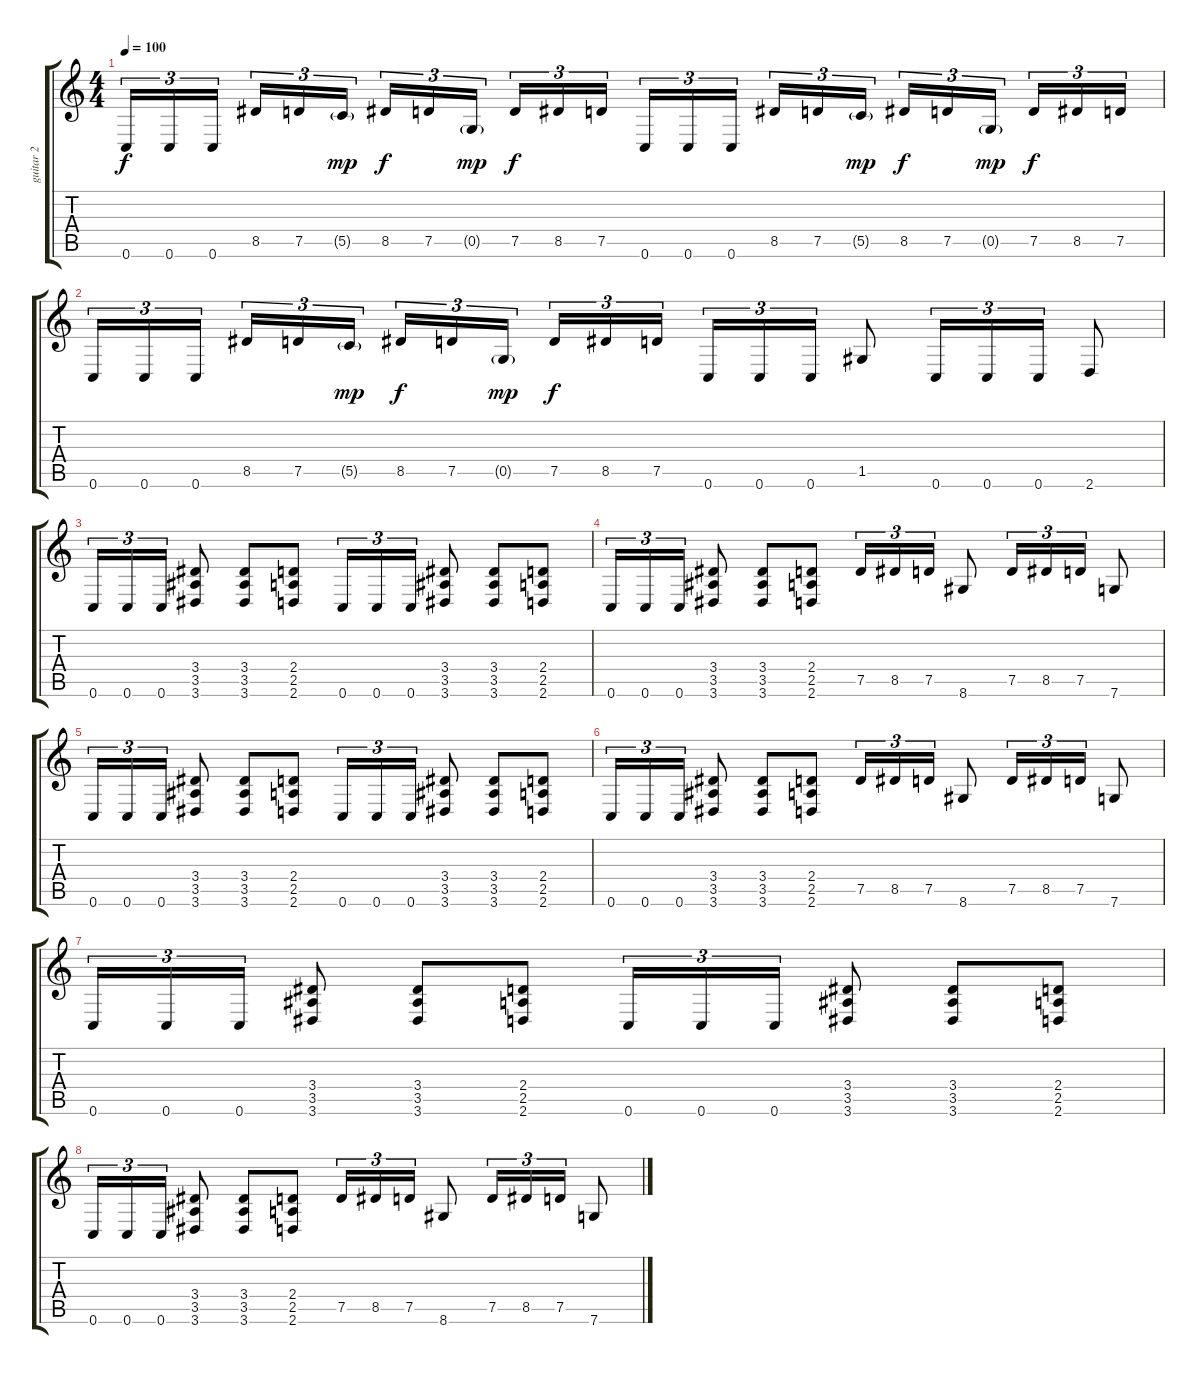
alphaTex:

\track ("guitar 2" "guitar 2") {instrument overdrivenguitar}
\staff {score tabs}
\tuning (D4 A3 F3 C3 G2 C2) {hide}
\ts (4 4)
\tempo 100
\clef g2
\ks c
0.6.16{tu (3 2) dy f} 0.6.16{tu (3 2)} 0.6.16{tu (3 2)} 8.5.16{tu (3 2)} 7.5.16{tu (3 2)} 5.5{g}.16{tu (3 2) dy mp} 8.5.16{tu (3 2) dy f} 7.5.16{tu (3 2)} 0.5{g}.16{tu (3 2) dy mp} 7.5.16{tu (3 2) dy f} 8.5.16{tu (3 2)} 7.5.16{tu (3 2)} 0.6.16{tu (3 2)} 0.6.16{tu (3 2)} 0.6.16{tu (3 2)} 8.5.16{tu (3 2)} 7.5.16{tu (3 2)} 5.5{g}.16{tu (3 2) dy mp} 8.5.16{tu (3 2) dy f} 7.5.16{tu (3 2)} 0.5{g}.16{tu (3 2) dy mp} 7.5.16{tu (3 2) dy f} 8.5.16{tu (3 2)} 7.5.16{tu (3 2)} |
0.6.16{tu (3 2)} 0.6.16{tu (3 2)} 0.6.16{tu (3 2)} 8.5.16{tu (3 2)} 7.5.16{tu (3 2)} 5.5{g}.16{tu (3 2) dy mp} 8.5.16{tu (3 2) dy f} 7.5.16{tu (3 2)} 0.5{g}.16{tu (3 2) dy mp} 7.5.16{tu (3 2) dy f} 8.5.16{tu (3 2)} 7.5.16{tu (3 2)} 0.6.16{tu (3 2)} 0.6.16{tu (3 2)} 0.6.16{tu (3 2)} 1.5.8 0.6.16{tu (3 2)} 0.6.16{tu (3 2)} 0.6.16{tu (3 2)} 2.6.8 |
0.6.16{tu (3 2)} 0.6.16{tu (3 2)} 0.6.16{tu (3 2)} (3.4 3.5 3.6).8 (3.4 3.5 3.6).8 (2.4 2.5 2.6).8 0.6.16{tu (3 2)} 0.6.16{tu (3 2)} 0.6.16{tu (3 2)} (3.4 3.5 3.6).8 (3.4 3.5 3.6).8 (2.4 2.5 2.6).8 |
0.6.16{tu (3 2)} 0.6.16{tu (3 2)} 0.6.16{tu (3 2)} (3.4 3.5 3.6).8 (3.4 3.5 3.6).8 (2.4 2.5 2.6).8 7.5.16{tu (3 2)} 8.5.16{tu (3 2)} 7.5.16{tu (3 2)} 8.6.8 7.5.16{tu (3 2)} 8.5.16{tu (3 2)} 7.5.16{tu (3 2)} 7.6.8 |
0.6.16{tu (3 2)} 0.6.16{tu (3 2)} 0.6.16{tu (3 2)} (3.4 3.5 3.6).8 (3.4 3.5 3.6).8 (2.4 2.5 2.6).8 0.6.16{tu (3 2)} 0.6.16{tu (3 2)} 0.6.16{tu (3 2)} (3.4 3.5 3.6).8 (3.4 3.5 3.6).8 (2.4 2.5 2.6).8 |
0.6.16{tu (3 2)} 0.6.16{tu (3 2)} 0.6.16{tu (3 2)} (3.4 3.5 3.6).8 (3.4 3.5 3.6).8 (2.4 2.5 2.6).8 7.5.16{tu (3 2)} 8.5.16{tu (3 2)} 7.5.16{tu (3 2)} 8.6.8 7.5.16{tu (3 2)} 8.5.16{tu (3 2)} 7.5.16{tu (3 2)} 7.6.8 |
0.6.16{tu (3 2)} 0.6.16{tu (3 2)} 0.6.16{tu (3 2)} (3.4 3.5 3.6).8 (3.4 3.5 3.6).8 (2.4 2.5 2.6).8 0.6.16{tu (3 2)} 0.6.16{tu (3 2)} 0.6.16{tu (3 2)} (3.4 3.5 3.6).8 (3.4 3.5 3.6).8 (2.4 2.5 2.6).8 |
0.6.16{tu (3 2)} 0.6.16{tu (3 2)} 0.6.16{tu (3 2)} (3.4 3.5 3.6).8 (3.4 3.5 3.6).8 (2.4 2.5 2.6).8 7.5.16{tu (3 2)} 8.5.16{tu (3 2)} 7.5.16{tu (3 2)} 8.6.8 7.5.16{tu (3 2)} 8.5.16{tu (3 2)} 7.5.16{tu (3 2)} 7.6.8
